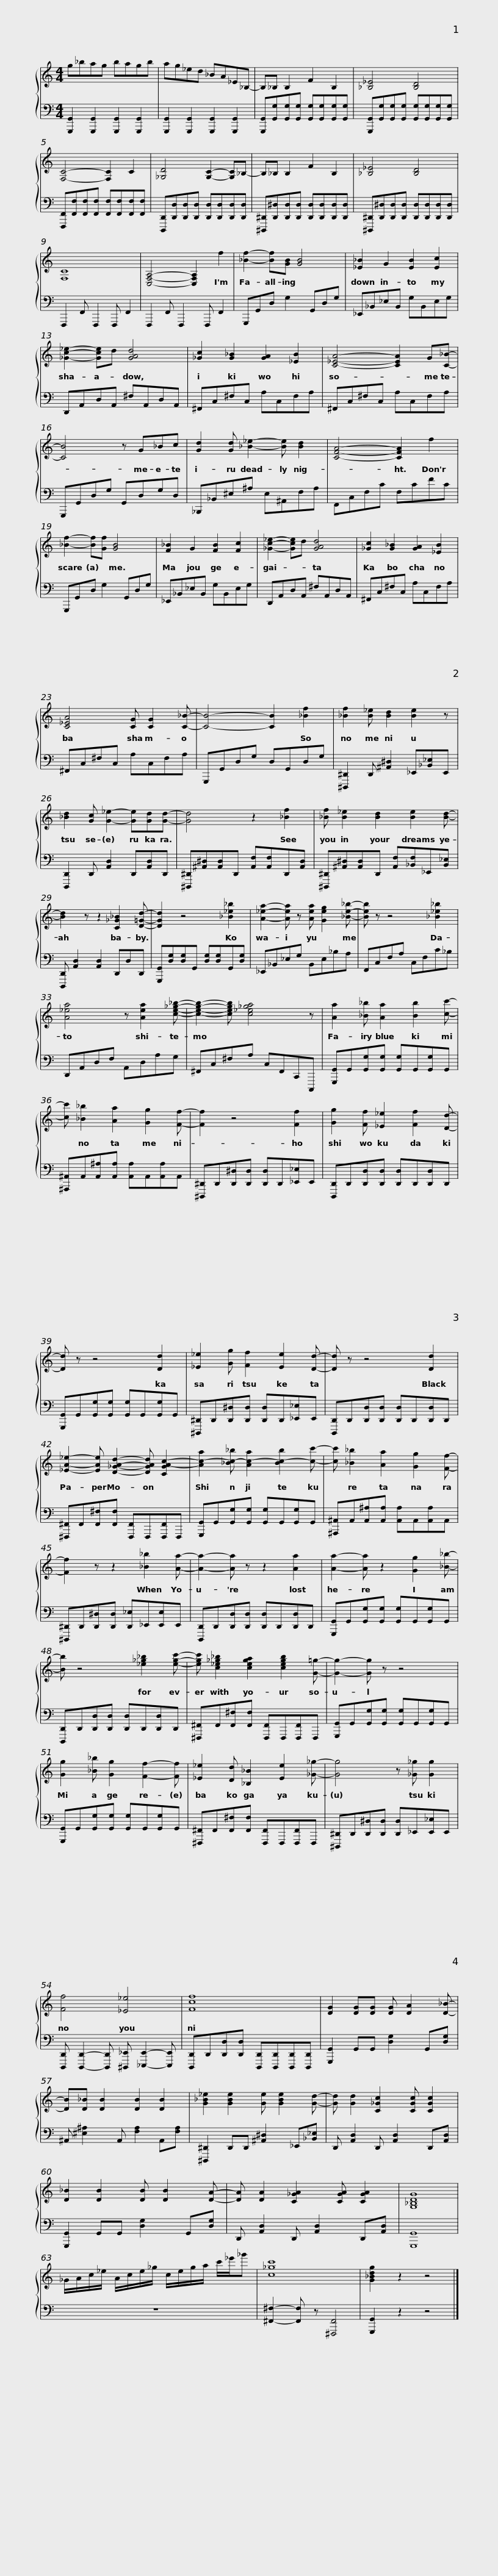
X:1
%%score { 1 | 2 }
L:1/8
M:4/4
I:linebreak $
K:C
V:1 treble
V:2 bass
V:1
 g_bag bagb | ag_ed _BA_E_B,- | B,_B, B,2 F2 B,2 | [_B,_E]4 [B,D]4 |$ [F,C]4- [F,C]2 C2 | %5
 [_G,D]4 [G,C]2- [G,C]_B,- | B,_B, B,2 F2 B,2 |$ [_B,_E]4 [B,D]4 | [F,C]8 | [C,F,A,]4- [C,F,A,]2 f2 | %10
 [_Bf]2- [Bf][GB] [GB]4 |$ [_E_B]2 G2 [EB]2 [Ec]2 | [_Gc_e]2- [Gce]d [GAd]4 | [_Gc]2 [G_B]2 [GA]2 [_EB]2 | [C_EA]4- [CEA]2 G[C_B]- |$ %15
 [CB]4 z G_Bc | [Gd]2 [Gd] [_B_e]2- [Be] [Bd]2 | [CFA]4- [CFA]2 f2 | [_Bf]2- [Bf][Gf] [GB]4 |$ [F_B]2 G2 [FB]2 [Fc]2 | %20
 [_Gc_e]2- [Gce]d [GAd]4 | [_Gc]2 [G_B]2 [GA]2 [_EB]2 | [C_EA]4 [CG] [CG]2 [C_B]- |$ [CB]4- [CB]2 [_Bf]2 | [_Bf]2 [B_e] [Bd]2 [Be]2 z | %25
 [_Bd]2 [Gc] [G_e]2- [Ge][Gd][Gd]- | [Gd]4 z2 [_Bf]2 |$ [_Bf] [B_e]2 [Bd]2 [Be]2 [Bd]- | [Bd]2 z z2 [C_G_B]2 [D=Gd]- | [DGd]2 z4 [_B_e_b]2 | %30
 [A_ea]2- [Aea] z [Aea] [Geg]2 [_Be_b]- |$ [Beb] z z4 [_B_e_b]2 | [A_ea]4 z [Aea]2 [ce_g_b]- | [cegb]2- [cegb] [c_e_ga]4 z | [Aa]2 [_B_b] [Aa]2 [Bb]2 [cc']- |$ %35
 [cc'] [_B_b]2 [Aa]2 [Gg]2 [Ff]- | [Ff]2 z4 [Ff]2 | [Gg]2 [Ff] [_E_e]2 [Ff]2 [Dd]- | [Dd] z z4 [Dd]2 |$ [_E_e]2 [Gg] [Ff]2 [Ee]2 [Dd]- | %40
 [Dd] z z4 [Dd]2 | [_EA_e]2- [EAe] [D_GAd]2- [DGAd] [CGA-c-]2 |$ [Ac-a]2 [_Bc-_b] [Ac-a]2 [Bc-b]2 [cc']- | [cc'] [_B_b]2 [Aa]2 [Gg]2 [Ff]- | [Ff]2 z z2 [_B_b]2 [Aa]- | %45
 [Aa]2- [Aa] z z2 [Aa]2 |$ [Aa]2- [Aa] z2 [Gg]2 [_B_b]- | [Bb] z4 [_e_g_b]2 [egc']- | [egc'] [c_e_g_b]2 [cega]2 [cegb]2 [G=g]- | [Gg]2- [Gg] z z4 |$ %50
 [Gg]2 [_B_b] [Gg]2 [Ff]2- [Ff] | [_E_e]2 [Dd] [_B,_B]2 [Ee]2 [_G_g]- | [Gg]4 z [_G_g] [Gg]2 |$ [Ff]4 [_E_e]4 | [Fcf]8 | %55
 [DG]2 [DG][DG] [DG] [DA]2 [D_B]- | [DB][D_B] [DB]2 [DB]2 [DB]2 |$ [G_B_e]2 [GBe]2 [Ge] [GBe]2 [Gd]- | [Gd] [Gd]2 [C_Gc]2 [CGc] [CGc]2 | [D_B]2 [DB]2 [DB] [DB]2 [DA]- | %60
 [DA] [DA]2 [C_GA]2 [CGA] [CGA]2 | [G,_B,DG]8 |$ _G/A/c/_e/ A/c/e/_g/ c/e/g/a/ c'/_e'/_g' | [c_gc']8 | [G_Bdg]2 z2 z4 |] %65
V:2
 [G,,,G,,]2 [G,,,G,,]2 [G,,,G,,]2 [G,,,G,,]2 | [G,,,G,,]2 [G,,,G,,]2 [G,,,G,,]2 [G,,,G,,]2 | [G,,,G,,][G,,G,][G,,G,][G,,G,] [G,,G,][G,,G,][G,,G,][G,,G,] | [G,,,G,,][G,,G,][G,,G,][G,,G,] [G,,G,][G,,G,][G,,G,][G,,G,] |$ [F,,,F,,][F,,F,][F,,F,][F,,F,] [F,,F,][F,,F,][F,,F,][F,,F,] | %5
 [D,,,D,,][D,,D,][D,,D,][D,,D,] [D,,D,][D,,D,][D,,D,][D,,D,] | [^D,,,^D,,][D,,^D,][D,,D,][D,,D,] [D,,D,][D,,D,][D,,D,][D,,D,] |$ [^D,,,^D,,][D,,^D,][D,,D,][D,,D,] [D,,D,][D,,D,][D,,D,][D,,D,] | F,,,2 F,, F,,,2 F,,, F,,2 | F,,,2 F,, F,,,2 F,,, F,,2 | %10
 G,,,G,,D, G,2 G,,D,G, |$ _E,,_B,,_E,B,, G,B,,E,G, | D,,A,,D,A,, ^F,A,,D,A,, | ^F,,C,^F,C, A,C,F,A, | ^F,,C,^F,C, A,C,F,A, |$ %15
 G,,,G,,D,G, G,,D,G,D, | _B,,,_B,,^E,^A, E,^A,,F,A, | F,,C,F,C F,CFC | G,,,G,,D, G,2 G,,D,G, |$ _E,,_B,,_E,B,, G,B,,E,G, | %20
 D,,A,,D,A,, ^F,A,,D,A,, | ^F,,C,^F,C, A,C,F,A, | ^F,,C,^F,C, A,C,F,A, |$ G,,,G,,D,G, D,G,,D,G, | [^D,,,^D,,]2 D,, [^A,,^D,]2 _E,,[_B,,_E,]E,, | %25
 [D,,,D,,]2 D,, [A,,D,]2 D,,[A,,D,]D,, | [^D,,,^D,,][^A,,^D,][A,,D,]D,, [A,,F,][A,,F,]D,,[A,,D,] |$ [^D,,,^D,,][^A,,^D,][A,,D,]D,, [A,,F,][_B,,F,]_E,,[B,,_E,] | [D,,,D,,] [A,,D,]2 [A,,D,]2 D,,D,D,, | [G,,,G,,][D,G,][D,G,]G,, [D,G,][D,G,]G,,[D,G,] | %30
 _E,,_B,,_E,G, B,,E,_B,A, |$ F,,C,F,A, C,F,C_B, | D,,A,,D,F, A,,D,A,G, | ^F,,C,^F,A, C,F,,C,,C,,, | [G,,,G,,]G,,[G,,G,][G,,G,] [G,,G,]G,,[G,,G,]G,, |$ %35
 [^A,,,^A,,]A,,[A,,^A,][A,,A,] [A,,A,]A,,[A,,A,]A,, | [^D,,,^D,,]D,,[D,,^D,][D,,D,] [D,,D,]D,,[_E,,_E,]E,, | [D,,,D,,]D,,[D,,D,][D,,D,] [D,,D,]D,,[D,,D,]D,, | [G,,,G,,]G,,[G,,G,][G,,G,] [G,,G,]G,,[G,,G,]G,, |$ [^D,,,^D,,]D,,[D,,^D,][D,,D,] [D,,D,]D,,[_E,,_E,]E,, | %40
 [D,,,D,,]D,,[D,,D,][D,,D,] [D,,D,]D,,[D,,D,]D,, | [^F,,,^F,,]F,,[F,,^F,][F,,F,] [F,,,F,,]F,,,[F,,,F,,]F,,, |$ [G,,,G,,]G,,[G,,G,][G,,G,] [G,,G,]G,,[G,,G,]G,, | [^A,,,^A,,]A,,[A,,^A,][A,,A,] [A,,A,]A,,[A,,A,]A,, | [^D,,,^D,,]D,,[D,,^D,][D,,D,] [D,,_E,]_E,,[E,,E,]E,, | %45
 [D,,,D,,]D,,[D,,D,][D,,D,] [D,,D,]D,,[D,,D,]D,, |$ [G,,,G,,]G,,[G,,G,][G,,G,] [G,,G,]G,,[G,,G,]G,, | [D,,,D,,]D,,[D,,D,][D,,D,] [D,,D,]D,,[D,,D,]D,, | [^F,,,^F,,]F,,[F,,^F,][F,,F,] [F,,,F,,]F,,,[F,,,F,,]F,,, | [G,,,G,,]G,,[G,,G,][G,,G,] [G,,G,]G,,[G,,G,]G,, |$ %50
 [G,,,G,,]G,,[G,,G,][G,,G,] [G,,G,]G,,[G,,G,]G,, | [^F,,,^F,,]F,,[F,,^F,][F,,F,] [F,,,F,,]F,,,[F,,,F,,]F,,, | [^D,,,^D,,]D,,[D,,^D,][D,,D,] [D,,D,]_E,,[E,,_E,]E,, |$ [D,,,D,,] [D,,,D,,]2- [D,,,D,,] [^D,,,_E,,] [_E,,,E,,]2- [E,,,E,,] | [D,,,D,,]D,,[D,,D,][D,,D,] [D,,,D,,][D,,,D,,][D,,,D,,][D,,,D,,] | %55
 [G,,,G,,]2 G,,G,, [D,G,]2 G,,[D,G,] | ^A,, [^E,^A,]2 A,, [F,A,]2 A,,[F,A,] |$ [^D,,,^D,,]2 D,,D,, [^A,,^D,]2 _E,,[_B,,_E,] | D,, [A,,D,]2 D,, [A,,D,]2 D,,[A,,D,] | [G,,,G,,]2 G,,G,, [D,G,]2 G,,[D,G,] | %60
 D,, [A,,D,]2 D,, [A,,D,]2 D,,[A,,D,] | [G,,,G,,]8 |$ z8 | [^F,,^F,]2- [F,,F,] z [^F,,,F,,]4 | [G,,,G,,]2 z2 z4 |] %65
